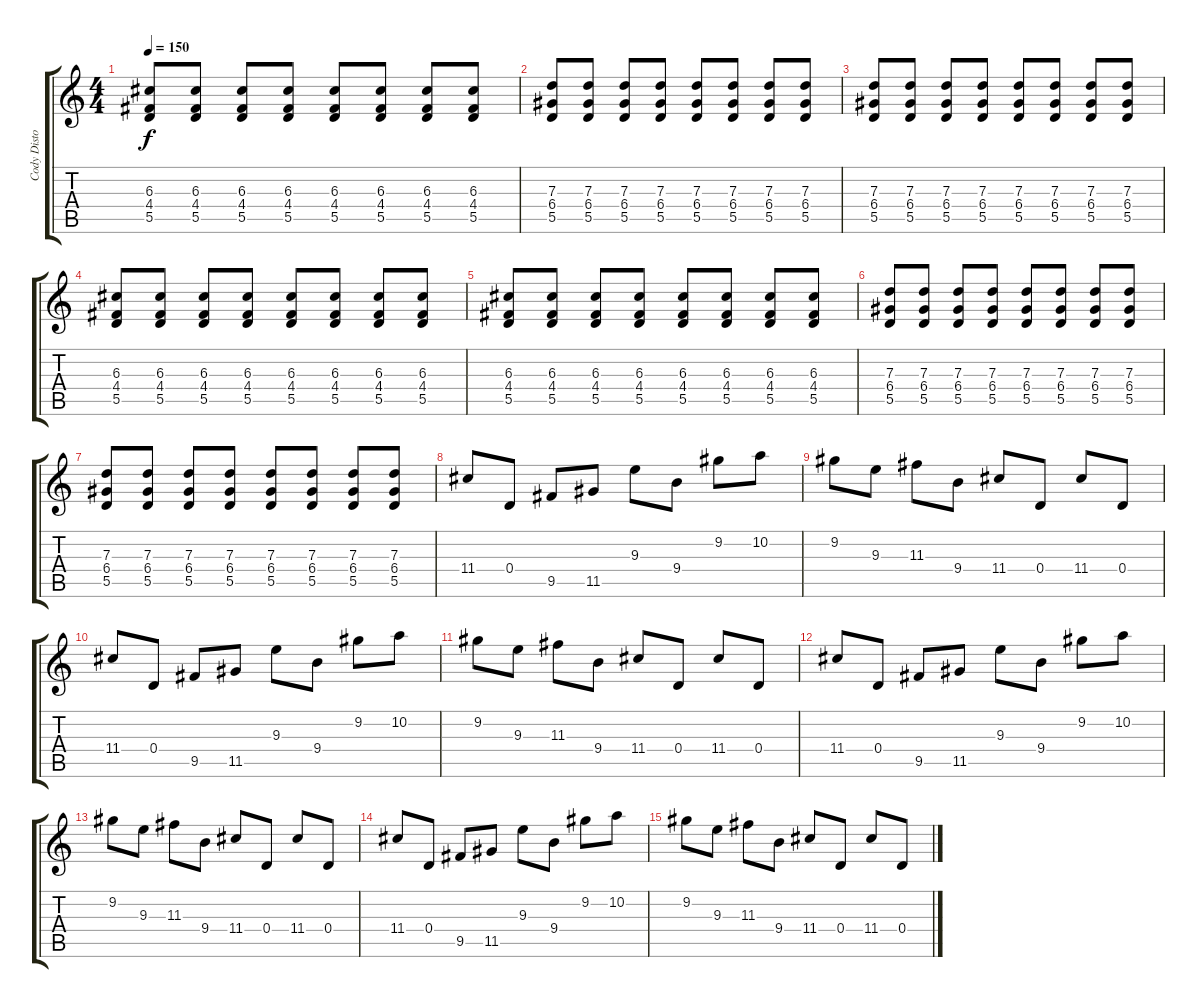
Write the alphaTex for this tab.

\track ("Cody Distortion" "Cody Disto") {instrument distortionguitar}
\staff {score tabs}
\tuning (E4 B3 G3 D3 A2 D2) {hide}
\ts (4 4)
\tempo 150
\clef g2
\ks c
(6.3 4.4 5.5).8{dy f} (6.3 4.4 5.5).8 (6.3 4.4 5.5).8 (6.3 4.4 5.5).8 (6.3 4.4 5.5).8 (6.3 4.4 5.5).8 (6.3 4.4 5.5).8 (6.3 4.4 5.5).8 |
(7.3 6.4 5.5).8 (7.3 6.4 5.5).8 (7.3 6.4 5.5).8 (7.3 6.4 5.5).8 (7.3 6.4 5.5).8 (7.3 6.4 5.5).8 (7.3 6.4 5.5).8 (7.3 6.4 5.5).8 |
(7.3 6.4 5.5).8 (7.3 6.4 5.5).8 (7.3 6.4 5.5).8 (7.3 6.4 5.5).8 (7.3 6.4 5.5).8 (7.3 6.4 5.5).8 (7.3 6.4 5.5).8 (7.3 6.4 5.5).8 |
(6.3 4.4 5.5).8 (6.3 4.4 5.5).8 (6.3 4.4 5.5).8 (6.3 4.4 5.5).8 (6.3 4.4 5.5).8 (6.3 4.4 5.5).8 (6.3 4.4 5.5).8 (6.3 4.4 5.5).8 |
(6.3 4.4 5.5).8 (6.3 4.4 5.5).8 (6.3 4.4 5.5).8 (6.3 4.4 5.5).8 (6.3 4.4 5.5).8 (6.3 4.4 5.5).8 (6.3 4.4 5.5).8 (6.3 4.4 5.5).8 |
(7.3 6.4 5.5).8 (7.3 6.4 5.5).8 (7.3 6.4 5.5).8 (7.3 6.4 5.5).8 (7.3 6.4 5.5).8 (7.3 6.4 5.5).8 (7.3 6.4 5.5).8 (7.3 6.4 5.5).8 |
(7.3 6.4 5.5).8 (7.3 6.4 5.5).8 (7.3 6.4 5.5).8 (7.3 6.4 5.5).8 (7.3 6.4 5.5).8 (7.3 6.4 5.5).8 (7.3 6.4 5.5).8 (7.3 6.4 5.5).8 |
11.4.8 0.4.8 9.5.8 11.5.8 9.3.8 9.4.8 9.2.8 10.2.8 |
9.2.8 9.3.8 11.3.8 9.4.8 11.4.8 0.4.8 11.4.8 0.4.8 |
11.4.8 0.4.8 9.5.8 11.5.8 9.3.8 9.4.8 9.2.8 10.2.8 |
9.2.8 9.3.8 11.3.8 9.4.8 11.4.8 0.4.8 11.4.8 0.4.8 |
11.4.8 0.4.8 9.5.8 11.5.8 9.3.8 9.4.8 9.2.8 10.2.8 |
9.2.8 9.3.8 11.3.8 9.4.8 11.4.8 0.4.8 11.4.8 0.4.8 |
11.4.8 0.4.8 9.5.8 11.5.8 9.3.8 9.4.8 9.2.8 10.2.8 |
9.2.8 9.3.8 11.3.8 9.4.8 11.4.8 0.4.8 11.4.8 0.4.8
